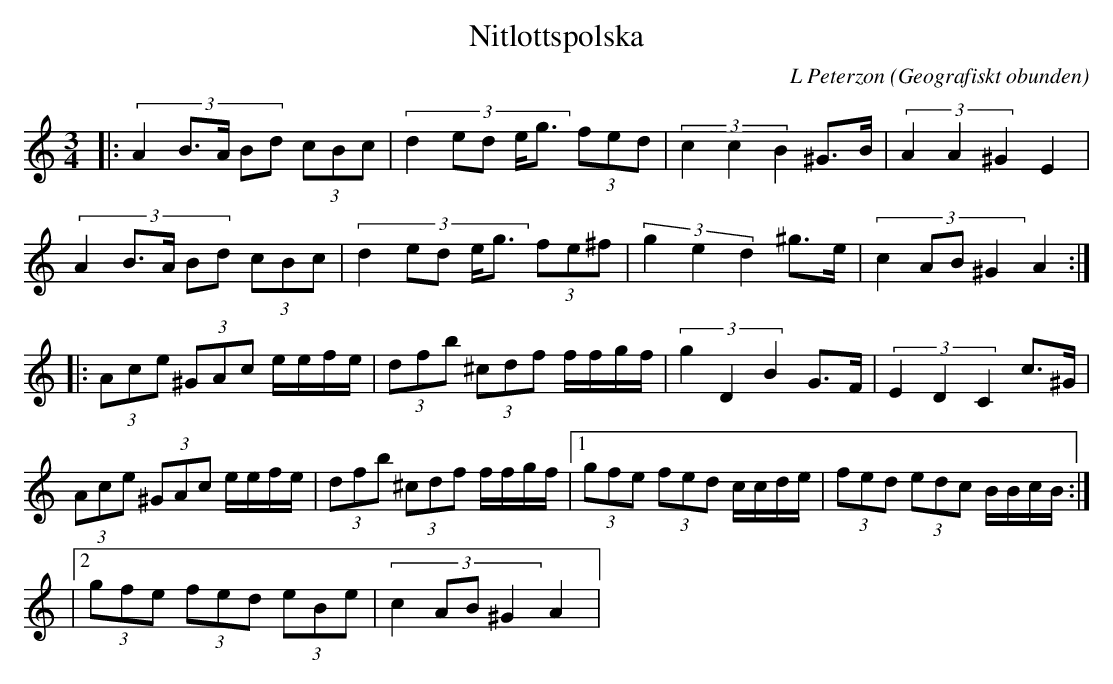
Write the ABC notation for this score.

X:1
T:Nitlottspolska
C: L Peterzon
O:Geografiskt obunden
M:3/4
L:1/8
K:Am
|: (3:2:5 A2 B>A Bd (3cBc| (3:2:5 d2 ed e<g (3fed|(3:2:3 c2 c2 B2 ^G>B|(3:2:3 A2 A2 ^G2 E2|
(3:2:5 A2 B>A Bd (3cBc| (3:2:5 d2 ed e<g (3fe^f|(3:2:3 g2 e2 d2 ^g>e|(3:2:4 c2 AB ^G2 A2:|
|: (3Ace (3^GAc e/e/f/e/| (3 dfb (3^cdf f/f/g/f/|(3:2:3 g2 D2 B2 G>F|(3:2:3 E2 D2 C2 c>^G |
(3 Ace (3^GAc e/e/f/e/| (3 dfb (3^cdf f/f/g/f/|1(3gfe (3fed c/c/d/e/|(3fed (3edc B/B/c/B/:|
|2(3gfe (3fed (3eBe|(3:2:4 c2 AB ^G2 A2|
